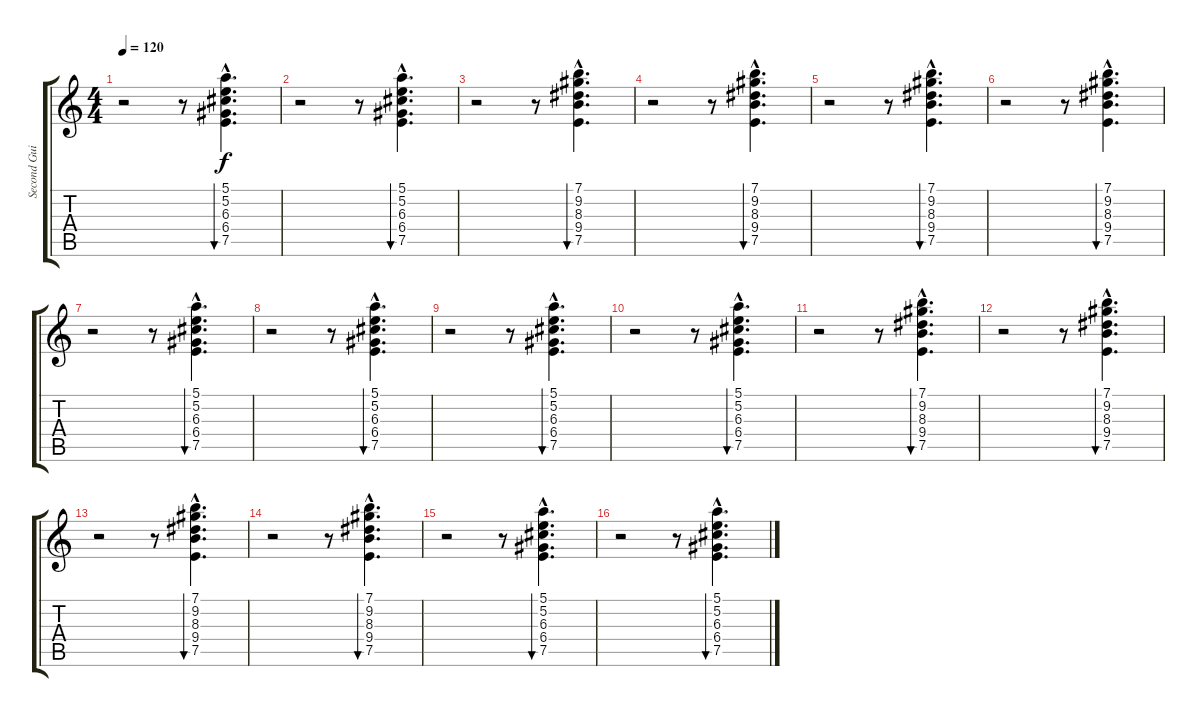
\track ("Second Guitar" "Second Gui") {instrument acousticguitarnylon}
\staff {score tabs}
\tuning (E4 B3 G3 D3 A2 E2) {hide}
\ts (4 4)
\tempo 120
\clef g2
\ks c
r.2{dy f} r.8 (5.1{hac} 5.2{hac} 6.3{hac} 6.4{hac} 7.5{hac}).4{d bu 480} |
r.2 r.8 (5.1{hac} 5.2{hac} 6.3{hac} 6.4{hac} 7.5{hac}).4{d bu 480} |
r.2 r.8 (7.1{hac} 9.2{hac} 8.3{hac} 9.4{hac} 7.5{hac}).4{d bu 480} |
r.2 r.8 (7.1{hac} 9.2{hac} 8.3{hac} 9.4{hac} 7.5{hac}).4{d bu 480} |
r.2 r.8 (7.1{hac} 9.2{hac} 8.3{hac} 9.4{hac} 7.5{hac}).4{d bu 480} |
r.2 r.8 (7.1{hac} 9.2{hac} 8.3{hac} 9.4{hac} 7.5{hac}).4{d bu 480} |
r.2 r.8 (5.1{hac} 5.2{hac} 6.3{hac} 6.4{hac} 7.5{hac}).4{d bu 480} |
r.2 r.8 (5.1{hac} 5.2{hac} 6.3{hac} 6.4{hac} 7.5{hac}).4{d bu 480} |
r.2 r.8 (5.1{hac} 5.2{hac} 6.3{hac} 6.4{hac} 7.5{hac}).4{d bu 480} |
r.2 r.8 (5.1{hac} 5.2{hac} 6.3{hac} 6.4{hac} 7.5{hac}).4{d bu 480} |
r.2 r.8 (7.1{hac} 9.2{hac} 8.3{hac} 9.4{hac} 7.5{hac}).4{d bu 480} |
r.2 r.8 (7.1{hac} 9.2{hac} 8.3{hac} 9.4{hac} 7.5{hac}).4{d bu 480} |
r.2 r.8 (7.1{hac} 9.2{hac} 8.3{hac} 9.4{hac} 7.5{hac}).4{d bu 480} |
r.2 r.8 (7.1{hac} 9.2{hac} 8.3{hac} 9.4{hac} 7.5{hac}).4{d bu 480} |
r.2 r.8 (5.1{hac} 5.2{hac} 6.3{hac} 6.4{hac} 7.5{hac}).4{d bu 480} |
r.2 r.8 (5.1{hac} 5.2{hac} 6.3{hac} 6.4{hac} 7.5{hac}).4{d bu 480}
